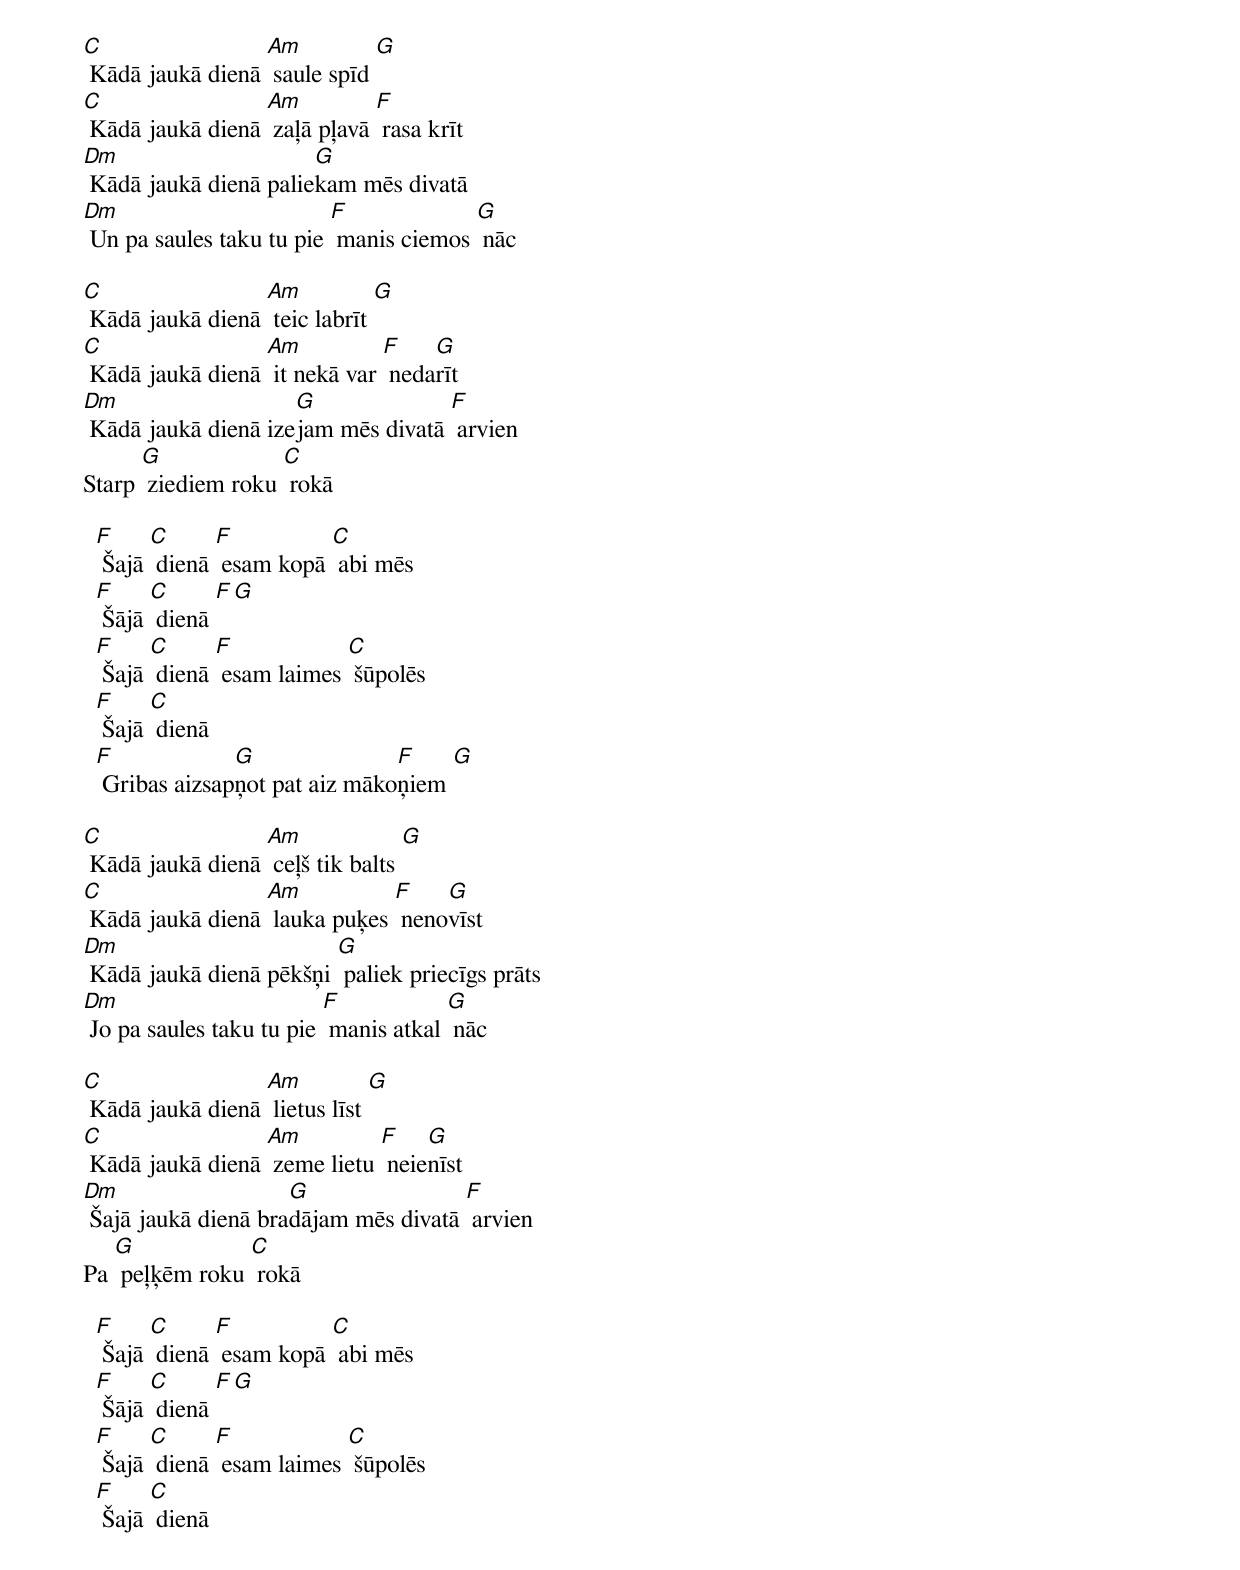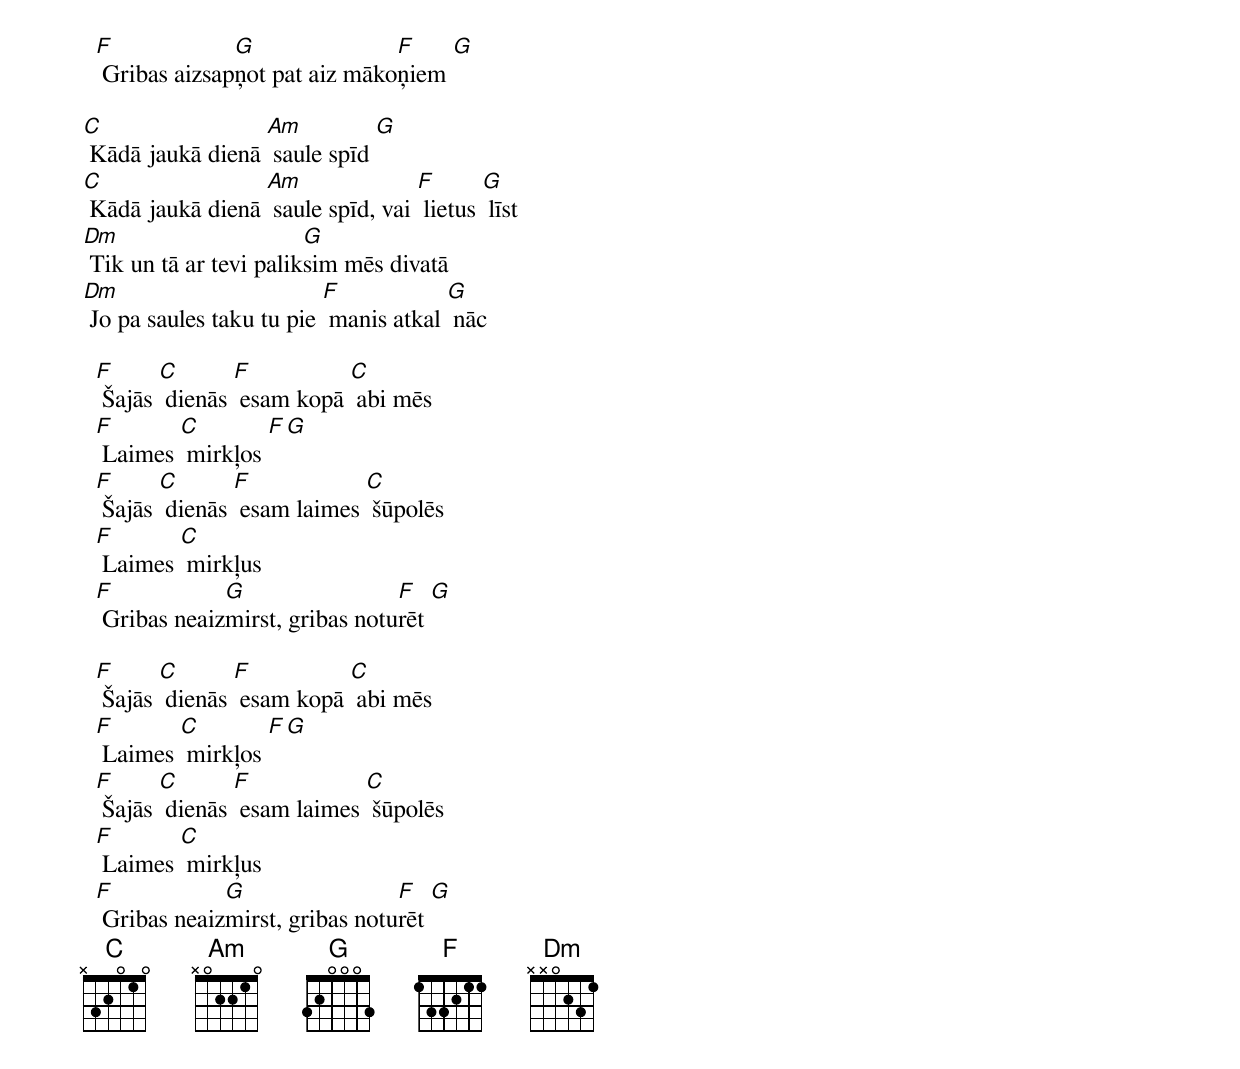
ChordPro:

[C] Kādā jaukā dienā [Am] saule spīd [G]
[C] Kādā jaukā dienā [Am] zaļā pļavā [F] rasa krīt
[Dm] Kādā jaukā dienā palie[G]kam mēs divatā
[Dm] Un pa saules taku tu pie [F] manis ciemos [G] nāc

[C] Kādā jaukā dienā [Am] teic labrīt [G]
[C] Kādā jaukā dienā [Am] it nekā var [F] neda[G]rīt
[Dm] Kādā jaukā dienā ize[G]jam mēs divatā [F] arvien
Starp [G] ziediem roku [C] rokā

  [F] Šajā [C] dienā [F] esam kopā [C] abi mēs
  [F] Šājā [C] dienā [F][G]
  [F] Šajā [C] dienā [F] esam laimes [C] šūpolēs
  [F] Šajā [C] dienā
  [F] Gribas aizsap[G]ņot pat aiz māko[F]ņiem [G]

[C] Kādā jaukā dienā [Am] ceļš tik balts [G]
[C] Kādā jaukā dienā [Am] lauka puķes [F] neno[G]vīst
[Dm] Kādā jaukā dienā pēkšņi [G] paliek priecīgs prāts
[Dm] Jo pa saules taku tu pie [F] manis atkal [G] nāc

[C] Kādā jaukā dienā [Am] lietus līst [G]
[C] Kādā jaukā dienā [Am] zeme lietu [F] neie[G]nīst
[Dm] Šajā jaukā dienā bra[G]dājam mēs divatā [F] arvien
Pa [G] peļķēm roku [C] rokā

  [F] Šajā [C] dienā [F] esam kopā [C] abi mēs
  [F] Šājā [C] dienā [F][G]
  [F] Šajā [C] dienā [F] esam laimes [C] šūpolēs
  [F] Šajā [C] dienā
  [F] Gribas aizsap[G]ņot pat aiz māko[F]ņiem [G]

[C] Kādā jaukā dienā [Am] saule spīd [G]
[C] Kādā jaukā dienā [Am] saule spīd, vai [F] lietus [G] līst
[Dm] Tik un tā ar tevi palik[G]sim mēs divatā
[Dm] Jo pa saules taku tu pie [F] manis atkal [G] nāc

  [F] Šajās [C] dienās [F] esam kopā [C] abi mēs
  [F] Laimes [C] mirkļos [F][G]
  [F] Šajās [C] dienās [F] esam laimes [C] šūpolēs
  [F] Laimes [C] mirkļus
  [F] Gribas neaiz[G]mirst, gribas notu[F]rēt [G]

  [F] Šajās [C] dienās [F] esam kopā [C] abi mēs
  [F] Laimes [C] mirkļos [F][G]
  [F] Šajās [C] dienās [F] esam laimes [C] šūpolēs
  [F] Laimes [C] mirkļus
  [F] Gribas neaiz[G]mirst, gribas notu[F]rēt [G]
